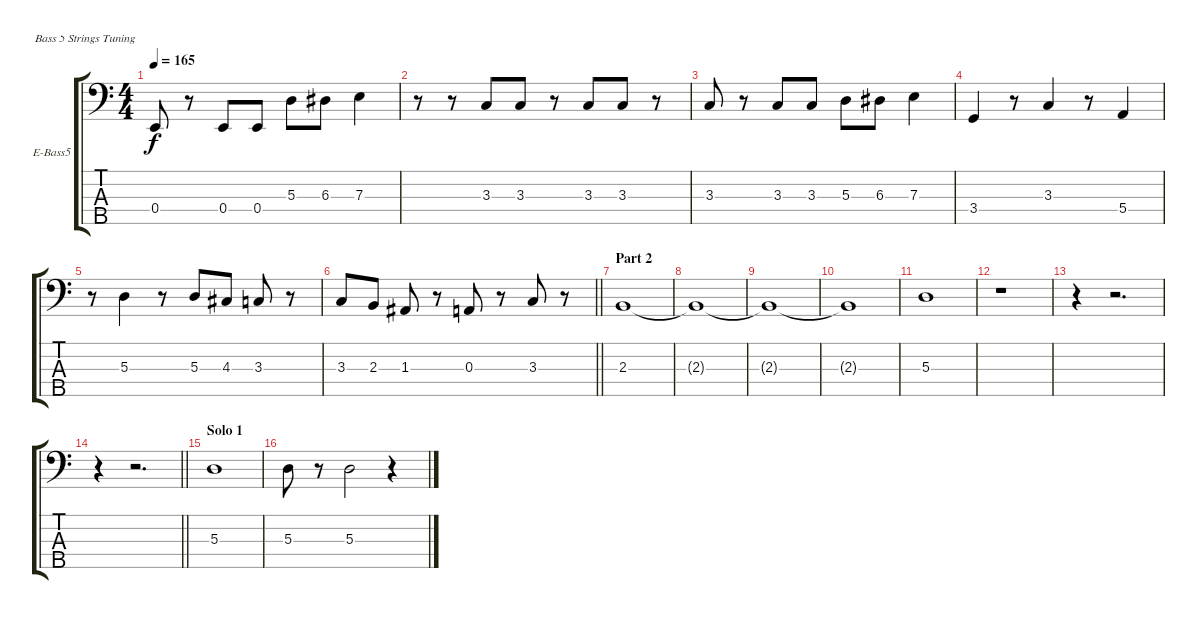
\bracketExtendMode groupsimilarinstruments
\firstSystemTrackNameOrientation horizontal
\otherSystemsTrackNameOrientation horizontal
\track ("Bass" "E-Bass5") {instrument electricbassfinger}
\staff {score tabs}
\tuning (G2 D2 A1 E1 B0)
\ts (4 4)
\tempo 165
\clef f4
\scale
0.333333
\ks c
0.4.8{dy f} r.8 0.4.8 0.4.8 5.3.8 6.3.8 7.3.4 |
\scale
0.333333 r.8 r.8 3.3.8 3.3.8 r.8 3.3.8{beam merge} 3.3.8 r.8 |
\scale
0.333333 3.3.8 r.8 3.3.8 3.3.8 5.3.8 6.3.8 7.3.4 |
\scale
0.333333 3.4.4 r.8 3.3.4 r.8 5.4.4 |
\scale
0.333333 r.8 5.3.4 r.8 5.3.8 4.3.8 3.3.8 r.8 |
\scale
0.333333
\barLineRight lightlight
3.3.8 2.3.8 1.3.8 r.8 0.3.8 r.8 3.3.8 r.8 |
\section ("" "Part 2")
\scale
0.333333 2.3.1 |
\scale
0.333333 2.3{t}.1 |
\scale
0.333333 2.3{t}.1 |
\scale
0.333333 2.3{t}.1 |
\scale
0.333333 5.3.1 |
\scale
0.333333 r.1 |
\scale
0.333333 r.4 r.2{d} |
\scale
0.333333
\barLineRight lightlight
r.4 r.2{d} |
\section ("" "Solo 1")
\scale
0.333333 5.3.1 |
\scale
0.333333 5.3.8 r.8 5.3.2 r.4
